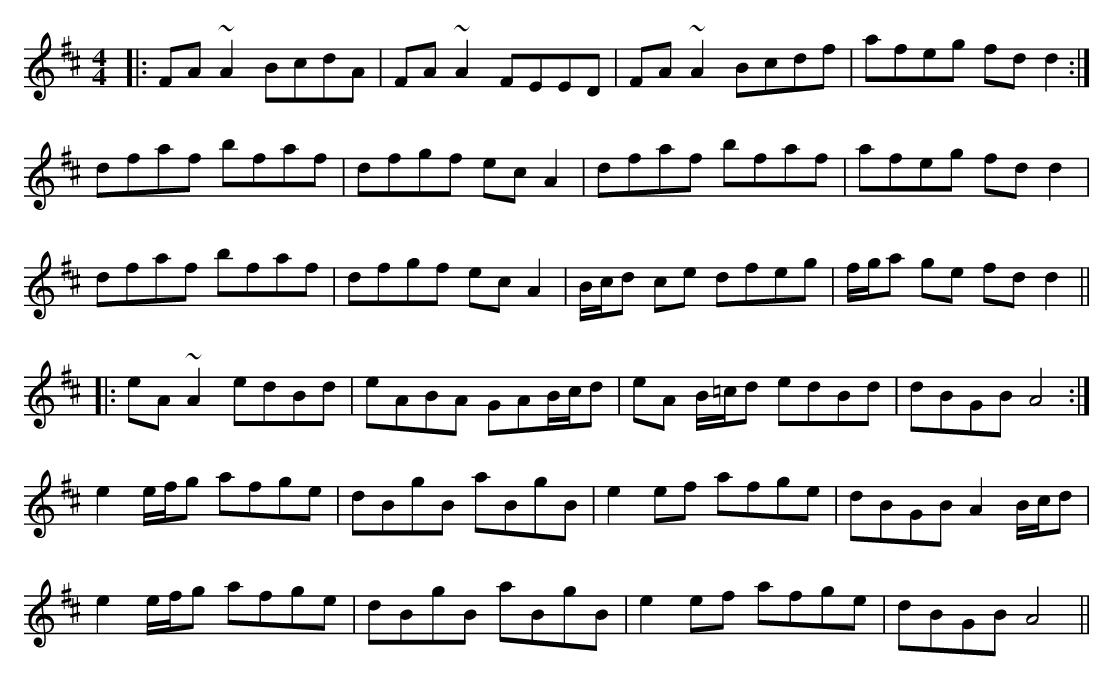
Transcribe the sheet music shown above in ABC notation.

X:1
M:4/4
K:D
|:FA~A2 BcdA|FA~A2 FEED|FA~A2 Bcdf|afeg fdd2:|
dfaf bfaf|dfgf ecA2|dfaf bfaf|afeg fdd2|
dfaf bfaf|dfgf ecA2|B/c/d ce dfeg|f/g/a ge fd d2||
|:eA~A2 edBd|eABA GAB/c/d|eA B/=c/d edBd|dBGB A4:|
e2 e/f/g afge|dBgB aBgB|e2 ef afge|dBGB A2 B/c/d|
e2 e/f/g afge|dBgB aBgB|e2 ef afge|dBGB A4||
